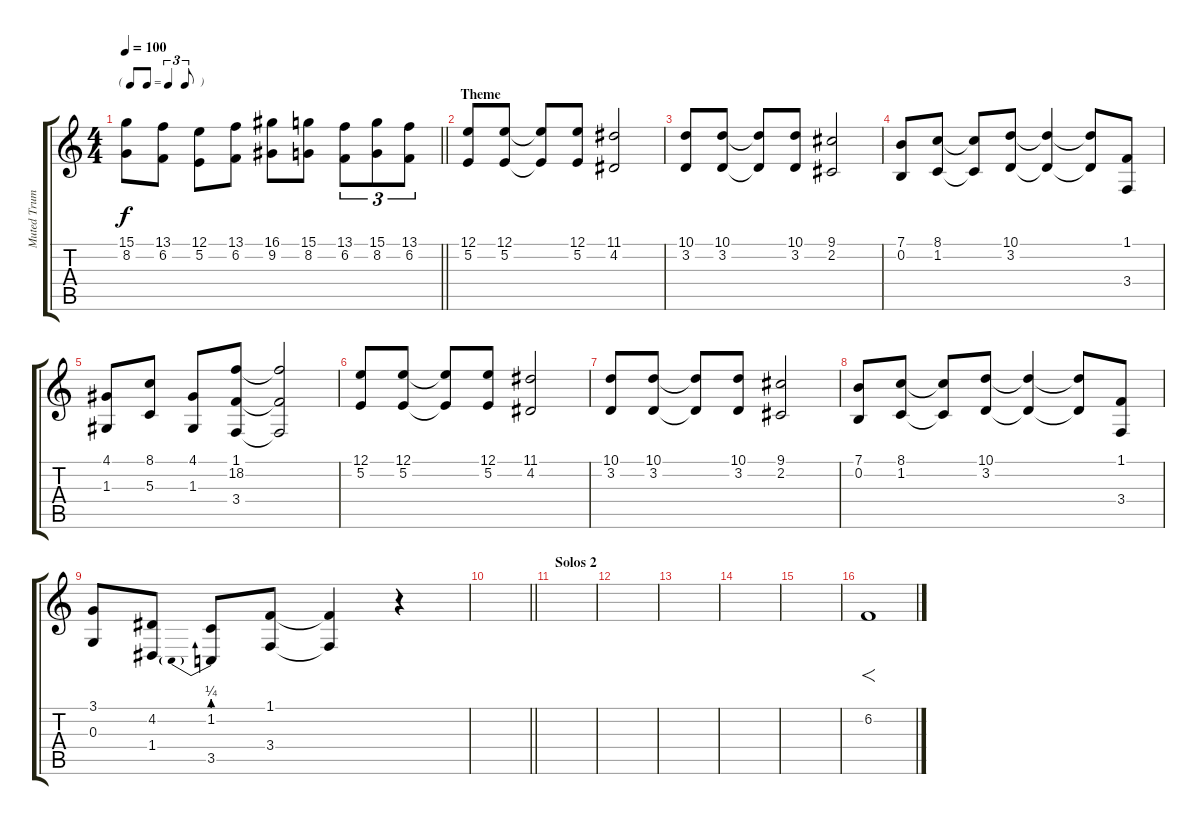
\track ("Muted Trumpets" "Muted Trum") {instrument mutedtrumpet}
\staff {score tabs}
\tuning (E4 B3 G3 D3 A2 E2) {hide}
\ts (4 4)
\tf triplet8th
\tempo 100
\clef g2
\barLineRight lightlight
\ks c
(15.1 8.2).8{dy f} (13.1 6.2).8 (12.1 5.2).8 (13.1 6.2).8 (16.1 9.2).8 (15.1 8.2).8 (13.1 6.2).8{tu (3 2)} (15.1 8.2).8{tu (3 2)} (13.1 6.2).8{tu (3 2)} |
\section ("" "Theme")
(12.1 5.2).8{volume 10} (12.1 5.2).8 (12.1{t} 5.2{t}).8 (12.1 5.2).8 (11.1 4.2).2 |
(10.1 3.2).8 (10.1 3.2).8 (10.1{t} 3.2{t}).8 (10.1 3.2).8 (9.1 2.2).2 |
(7.1 0.2).8 (8.1 1.2).8 (8.1{t} 1.2{t}).8 (10.1 3.2).8 (10.1{t} 3.2{t}).4 (10.1{t} 3.2{t}).8 (1.1 3.4).8 |
(4.1 1.3).8 (8.1 5.3).8 (4.1 1.3).8 (1.1 18.2 3.4).8 (1.1{t} 18.2{t} 3.4{t}).2 |
(12.1 5.2).8 (12.1 5.2).8 (12.1{t} 5.2{t}).8 (12.1 5.2).8 (11.1 4.2).2 |
(10.1 3.2).8 (10.1 3.2).8 (10.1{t} 3.2{t}).8 (10.1 3.2).8 (9.1 2.2).2 |
(7.1 0.2).8 (8.1 1.2).8 (8.1{t} 1.2{t}).8 (10.1 3.2).8 (10.1{t} 3.2{t}).4 (10.1{t} 3.2{t}).8 (1.1 3.4).8 |
(3.1 0.3).8 (4.2 1.4).8 (1.2 3.5{be (prebend 0 1 60 1)}).8 (1.1 3.4).8 (1.1{t} 3.4{t}).4 r.4 |
\barLineRight lightlight
|
\section ("" "Solos 2")
|
|
|
|
|
6.2.1{f}
